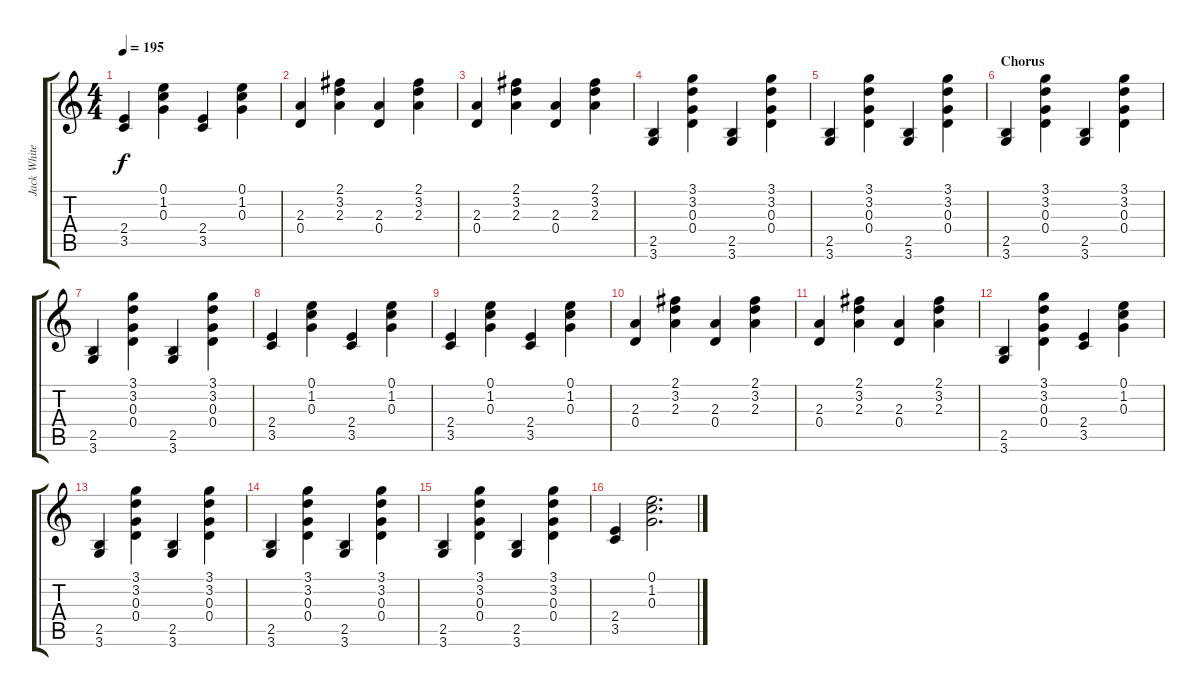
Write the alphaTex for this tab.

\track ("Jack White" "Jack White") {instrument acousticguitarsteel}
\staff {score tabs}
\tuning (E4 B3 G3 D3 A2 E2) {hide}
\ts (4 4)
\tempo 195
\clef g2
\ks c
(2.4 3.5).4{dy f} (0.1 1.2 0.3).4 (2.4 3.5).4 (0.1 1.2 0.3).4 |
(2.3 0.4).4 (2.1 3.2 2.3).4 (2.3 0.4).4 (2.1 3.2 2.3).4 |
(2.3 0.4).4 (2.1 3.2 2.3).4 (2.3 0.4).4 (2.1 3.2 2.3).4 |
(2.5 3.6).4 (3.1 3.2 0.3 0.4).4 (2.5 3.6).4 (3.1 3.2 0.3 0.4).4 |
(2.5 3.6).4 (3.1 3.2 0.3 0.4).4 (2.5 3.6).4 (3.1 3.2 0.3 0.4).4 |
\section ("" "Chorus")
(2.5 3.6).4 (3.1 3.2 0.3 0.4).4 (2.5 3.6).4 (3.1 3.2 0.3 0.4).4 |
(2.5 3.6).4 (3.1 3.2 0.3 0.4).4 (2.5 3.6).4 (3.1 3.2 0.3 0.4).4 |
(2.4 3.5).4 (0.1 1.2 0.3).4 (2.4 3.5).4 (0.1 1.2 0.3).4 |
(2.4 3.5).4 (0.1 1.2 0.3).4 (2.4 3.5).4 (0.1 1.2 0.3).4 |
(2.3 0.4).4 (2.1 3.2 2.3).4 (2.3 0.4).4 (2.1 3.2 2.3).4 |
(2.3 0.4).4 (2.1 3.2 2.3).4 (2.3 0.4).4 (2.1 3.2 2.3).4 |
(2.5 3.6).4 (3.1 3.2 0.3 0.4).4 (2.4 3.5).4 (0.1 1.2 0.3).4 |
(2.5 3.6).4 (3.1 3.2 0.3 0.4).4 (2.5 3.6).4 (3.1 3.2 0.3 0.4).4 |
(2.5 3.6).4 (3.1 3.2 0.3 0.4).4 (2.5 3.6).4 (3.1 3.2 0.3 0.4).4 |
(2.5 3.6).4 (3.1 3.2 0.3 0.4).4 (2.5 3.6).4 (3.1 3.2 0.3 0.4).4 |
(2.4 3.5).4 (0.1 1.2 0.3).2{d}
